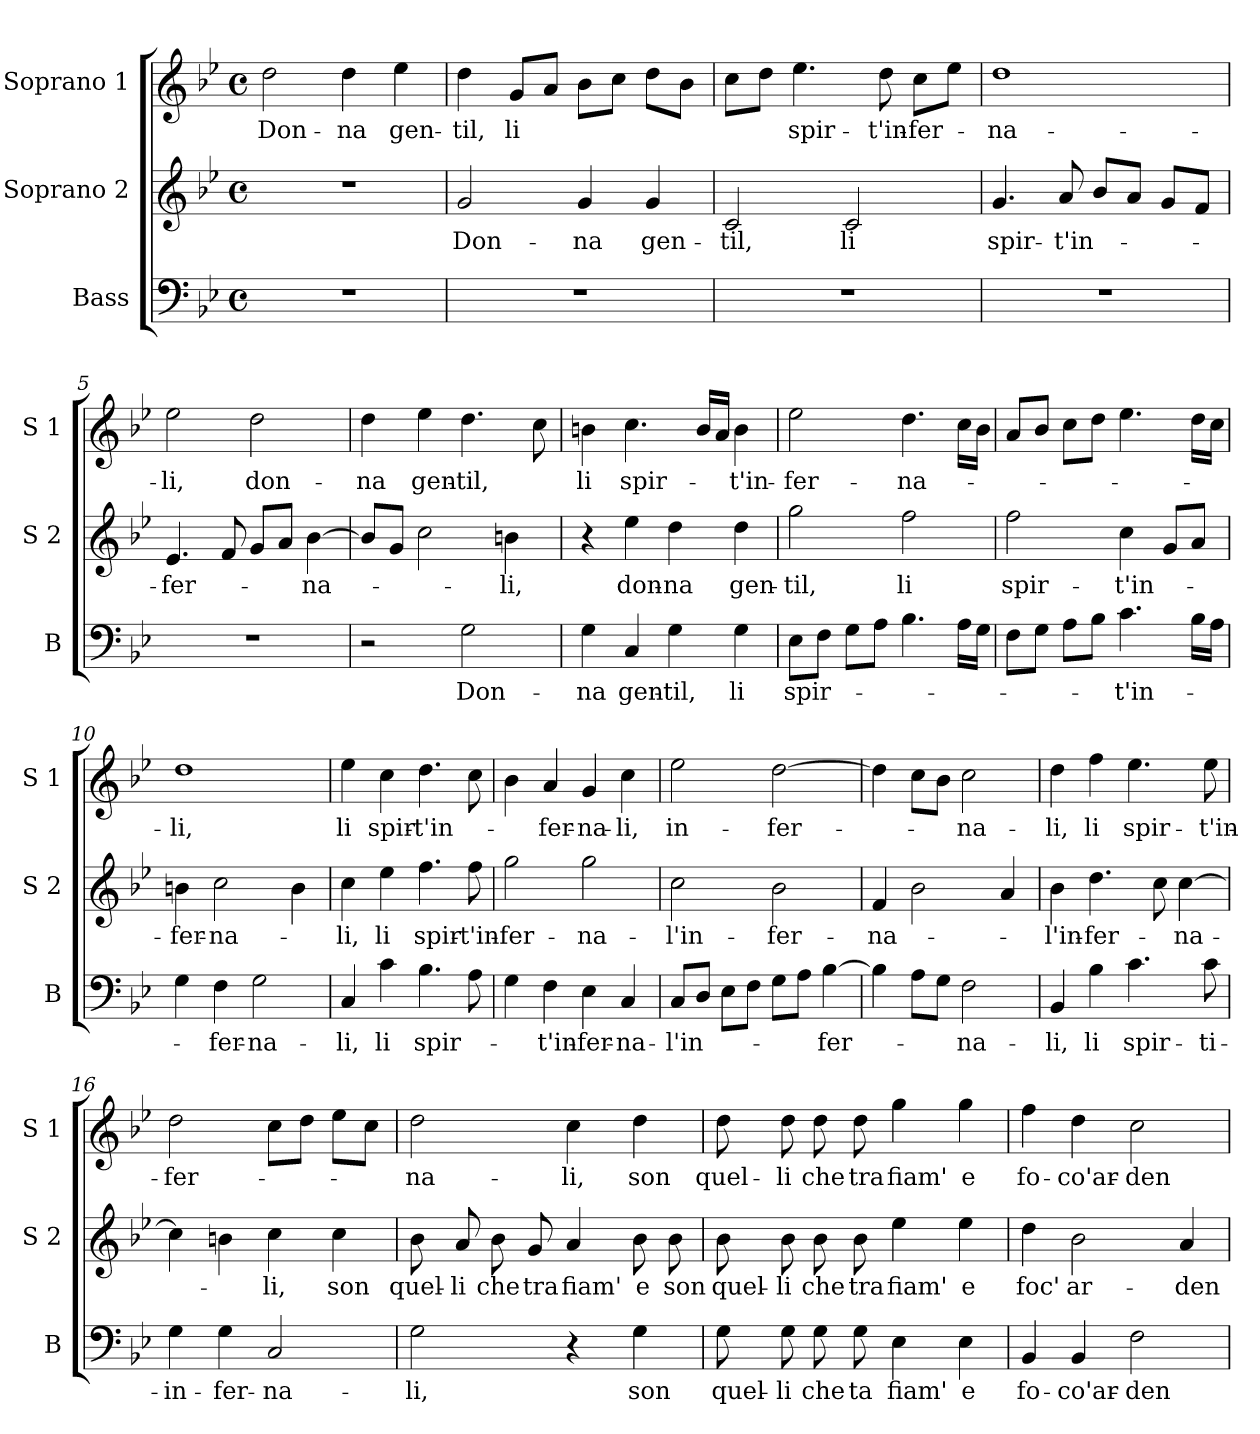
**kern	**text	**kern	**text	**kern	**text
*part3	*part3	*part2	*part2	*part1	*part1
*staff3	*staff3	*staff2	*staff2	*staff1	*staff1
*I"Bass	*	*I"Soprano 2	*	*I"Soprano 1	*
*I'B	*	*I'S 2	*	*I'S 1	*
*clefF4	*	*clefG2	*	*clefG2	*
*k[b-e-]	*	*k[b-e-]	*	*k[b-e-]	*
*B-:	*	*B-:	*	*B-:	*
*M4/4	*	*M4/4	*	*M4/4	*
*met(c)	*	*met(c)	*	*met(c)	*
=1	=1	=1	=1	=1	=1
!	!	!	!	!	!LO:LY:b
1r	.	1r	.	2dd\	Don-
!	!	!	!	!	!LO:LY:b
.	.	.	.	4dd\	-na
!	!	!	!	!	!LO:LY:b
.	.	.	.	4ee-\	gen-
=2	=2	=2	=2	=2	=2
!	!	!	!LO:LY:b	!	!LO:LY:b
1r	.	2g/	Don-	4dd\	-til,
!	!	!	!	!	!LO:LY:b
.	.	.	.	8g/L	li
.	.	.	.	8a/J	.
!	!	!	!LO:LY:b	!	!
.	.	4g/	-na	8b-\L	.
.	.	.	.	8cc\J	.
!	!	!	!LO:LY:b	!	!
.	.	4g/	gen-	8dd\L	.
.	.	.	.	8b-\J	.
=3	=3	=3	=3	=3	=3
!	!	!	!LO:LY:b	!	!
1r	.	2c/	-til,	8cc\L	.
.	.	.	.	8dd\J	.
!	!	!	!	!	!LO:LY:b
.	.	.	.	4.ee-\	spir-
!	!	!	!LO:LY:b	!	!
.	.	2c/	li	.	.
!	!	!	!	!	!LO:LY:b
.	.	.	.	8dd\	-t'in-
!	!	!	!	!	!LO:LY:b
.	.	.	.	8cc\L	-fer-
.	.	.	.	8ee-\J	.
=4	=4	=4	=4	=4	=4
!	!	!	!LO:LY:b	!	!LO:LY:b
1r	.	4.g/	spir-	1dd	-na-
!	!	!	!LO:LY:b	!	!
.	.	8a/	-t'in-	.	.
.	.	8b-/L	.	.	.
.	.	8a/J	.	.	.
.	.	8g/L	.	.	.
.	.	8f/J	.	.	.
=5	=5	=5	=5	=5	=5
!	!	!	!LO:LY:b	!	!LO:LY:b
1r	.	4.e-/	-fer-	2ee-\	-li,
.	.	8f/	.	.	.
!	!	!	!	!	!LO:LY:b
.	.	8g/L	.	2dd\	don-
.	.	8a/J	.	.	.
!	!	!	!LO:LY:b	!	!
.	.	[4b-\	-na-	.	.
!!LO:LB:g=z
=6	=6	=6	=6	=6	=6
!	!	!	!	!	!LO:LY:b
2r	.	8b-/L]	.	4dd\	-na
.	.	8g/J	.	.	.
!	!	!	!	!	!LO:LY:b
.	.	2cc\	.	4ee-\	gen-
!	!LO:LY:b	!	!	!	!LO:LY:b
2G\	Don-	.	.	4.dd\	-til,
!	!	!	!LO:LY:b	!	!
.	.	4bn\	-li,	.	.
.	.	.	.	8cc\	.
=7	=7	=7	=7	=7	=7
!	!LO:LY:b	!	!	!	!LO:LY:b
4G\	-na	4r	.	4bn\	li
!	!LO:LY:b	!	!LO:LY:b	!	!LO:LY:b
4C/	gen-	4ee-\	don-	4.cc\	spir-
!	!LO:LY:b	!	!LO:LY:b	!	!
4G\	-til,	4dd\	-na	.	.
.	.	.	.	16b/LL	.
.	.	.	.	16a/JJ	.
!	!LO:LY:b	!	!LO:LY:b	!	!LO:LY:b
4G\	li	4dd\	gen-	4b\	-t'in-
=8	=8	=8	=8	=8	=8
!	!LO:LY:b	!	!LO:LY:b	!	!LO:LY:b
8E-\L	spir-	2gg\	-til,	2ee-\	-fer-
8F\J	.	.	.	.	.
8G\L	.	.	.	.	.
8A\J	.	.	.	.	.
!	!	!	!LO:LY:b	!	!LO:LY:b
4.B-\	.	2ff\	li	4.dd\	-na-
16A\LL	.	.	.	16cc\LL	.
16G\JJ	.	.	.	16b-\JJ	.
=9	=9	=9	=9	=9	=9
!	!	!	!LO:LY:b	!	!
8F\L	.	2ff\	spir-	8a/L	.
8G\J	.	.	.	8b-/J	.
8A\L	.	.	.	8cc\L	.
8B-\J	.	.	.	8dd\J	.
!	!LO:LY:b	!	!LO:LY:b	!	!
4.c\	-t'in-	4cc\	-t'in-	4.ee-\	.
.	.	8g/L	.	.	.
16B-\LL	.	8a/J	.	16dd\LL	.
16A\JJ	.	.	.	16cc\JJ	.
=10	=10	=10	=10	=10	=10
!	!	!	!LO:LY:b	!	!LO:LY:b
4G\	.	4bn\	-fer-	1dd	-li,
!	!LO:LY:b	!	!LO:LY:b	!	!
4F\	-fer-	2cc\	-na-	.	.
!	!LO:LY:b	!	!	!	!
2G\	-na-	.	.	.	.
.	.	4b\	.	.	.
!!LO:LB:g=z
=11	=11	=11	=11	=11	=11
!	!LO:LY:b	!	!LO:LY:b	!	!LO:LY:b
4C/	-li,	4cc\	-li,	4ee-\	li
!	!LO:LY:b	!	!LO:LY:b	!	!LO:LY:b
4c\	li	4ee-\	li	4cc\	spir-
!	!LO:LY:b	!	!LO:LY:b	!	!LO:LY:b
4.B-\	spir-	4.ff\	spir-	4.dd\	-t'in-
!	!	!	!LO:LY:b	!	!
8A\	.	8ff\	-t'in-	8cc\	.
=12	=12	=12	=12	=12	=12
!	!	!	!LO:LY:b	!	!
4G\	.	2gg\	-fer-	4b-\	.
!	!LO:LY:b	!	!	!	!LO:LY:b
4F\	-t'in-	.	.	4a/	-fer-
!	!LO:LY:b	!	!LO:LY:b	!	!LO:LY:b
4E-\	-fer-	2gg\	-na-	4g/	-na-
!	!LO:LY:b	!	!	!	!LO:LY:b
4C/	-na-	.	.	4cc\	-li,
=13	=13	=13	=13	=13	=13
!	!LO:LY:b	!	!LO:LY:b	!	!LO:LY:b
8C/L	-l'in-	2cc\	-l'in-	2ee-\	in-
8D/J	.	.	.	.	.
8E-\L	.	.	.	.	.
8F\J	.	.	.	.	.
!	!	!	!LO:LY:b	!	!LO:LY:b
8G\L	.	2b-\	-fer-	[2dd\	-fer-
8A\J	.	.	.	.	.
!	!LO:LY:b	!	!	!	!
[4B-\	-fer-	.	.	.	.
=14	=14	=14	=14	=14	=14
!	!	!	!LO:LY:b	!	!
4B-\]	.	4f/	-na-	4dd\]	.
8A\L	.	2b-\	.	8cc\L	.
8G\J	.	.	.	8b-\J	.
!	!LO:LY:b	!	!	!	!LO:LY:b
2F\	-na-	.	.	2cc\	-na-
.	.	4a/	.	.	.
=15	=15	=15	=15	=15	=15
!	!LO:LY:b	!	!LO:LY:b	!	!LO:LY:b
4BB-/	-li,	4b-\	-l'in-	4dd\	-li,
!	!LO:LY:b	!	!LO:LY:b	!	!LO:LY:b
4B-\	li	4.dd\	-fer-	4ff\	li
!	!LO:LY:b	!	!	!	!LO:LY:b
4.c\	spir-	.	.	4.ee-\	spir-
.	.	8cc\	.	.	.
!	!	!	!LO:LY:b	!	!
.	.	[4cc\	-na-	.	.
!	!LO:LY:b	!	!	!	!LO:LY:b
8c\	-ti-	.	.	8ee-\	-t'in-
!!LO:LB:g=z
=16	=16	=16	=16	=16	=16
!	!LO:LY:b	!	!	!	!LO:LY:b
4G\	-in-	4cc\]	.	2dd\	-fer-
!	!LO:LY:b	!	!	!	!
4G\	-fer-	4bn\	.	.	.
!	!LO:LY:b	!	!LO:LY:b	!	!
2C/	-na-	4cc\	-li,	8cc\L	.
.	.	.	.	8dd\J	.
!	!	!	!LO:LY:b	!	!
.	.	4cc\	son	8ee-\L	.
.	.	.	.	8cc\J	.
=17	=17	=17	=17	=17	=17
!	!LO:LY:b	!	!LO:LY:b	!	!LO:LY:b
2G\	-li,	8b-\	quel-	2dd\	-na-
!	!	!	!LO:LY:b	!	!
.	.	8a/	-li	.	.
!	!	!	!LO:LY:b	!	!
.	.	8b-\	che	.	.
!	!	!	!LO:LY:b	!	!
.	.	8g/	tra	.	.
!	!	!	!LO:LY:b	!	!LO:LY:b
4r	.	4a/	fiam'	4cc\	-li,
!	!LO:LY:b	!	!LO:LY:b	!	!LO:LY:b
4G\	son	8b-\	e	4dd\	son
!	!	!	!LO:LY:b	!	!
.	.	8b-\	son	.	.
=18	=18	=18	=18	=18	=18
!	!LO:LY:b	!	!LO:LY:b	!	!LO:LY:b
8G\	quel-	8b-\	quel-	8dd\	quel-
!	!LO:LY:b	!	!LO:LY:b	!	!LO:LY:b
8G\	-li	8b-\	-li	8dd\	-li
!	!LO:LY:b	!	!LO:LY:b	!	!LO:LY:b
8G\	che	8b-\	che	8dd\	che
!	!LO:LY:b	!	!LO:LY:b	!	!LO:LY:b
8G\	ta	8b-\	tra	8dd\	tra
!	!LO:LY:b	!	!LO:LY:b	!	!LO:LY:b
4E-\	fiam'	4ee-\	fiam'	4gg\	fiam'
!	!LO:LY:b	!	!LO:LY:b	!	!LO:LY:b
4E-\	e	4ee-\	e	4gg\	e
=19	=19	=19	=19	=19	=19
!	!LO:LY:b	!	!LO:LY:b	!	!LO:LY:b
4BB-/	fo-	4dd\	foc'	4ff\	fo-
!	!LO:LY:b	!	!LO:LY:b	!	!LO:LY:b
4BB-/	-co'ar-	2b-\	ar-	4dd\	-co'ar-
!	!LO:LY:b	!	!	!	!LO:LY:b
2F\	-den-	.	.	2cc\	-den-
!	!	!	!LO:LY:b	!	!
.	.	4a/	-den-	.	.
=	=	=	=	=	=
*-	*-	*-	*-	*-	*-
